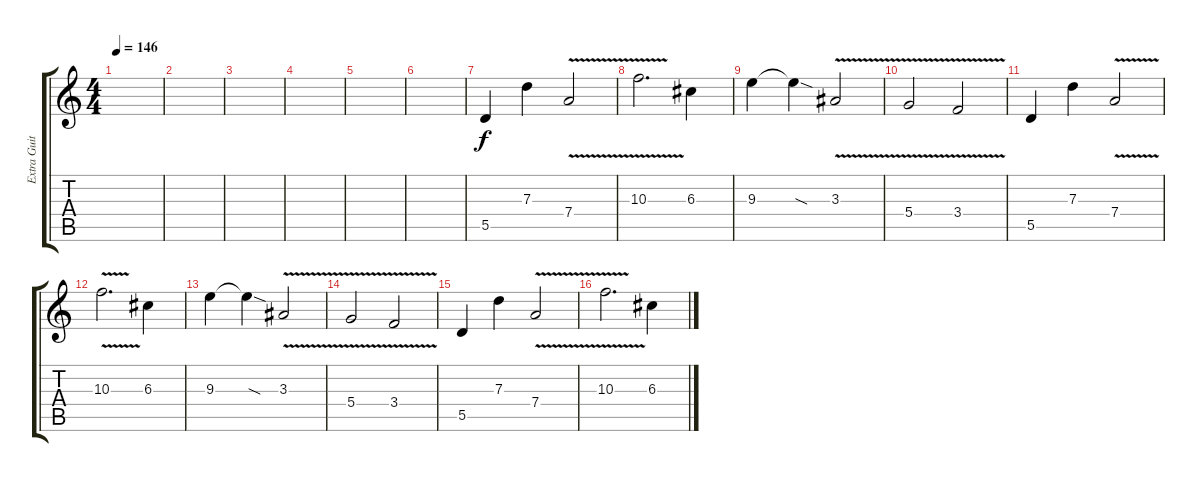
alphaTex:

\track ("Extra Guitar 2" "Extra Guit") {instrument distortionguitar}
\staff {score tabs}
\tuning (E4 B3 G3 D3 A2 D2) {hide}
\ts (4 4)
\tempo 146
\clef g2
\ks c
|
|
|
|
|
|
5.5.4 7.3.4 7.4{v}.2 |
10.3{v}.2{d} 6.3.4 |
9.3.4 9.3{sod t}.4 3.3{v}.2 |
5.4{v}.2 3.4{v}.2 |
5.5.4 7.3.4 7.4{v}.2 |
10.3{v}.2{d} 6.3.4 |
9.3.4 9.3{sod t}.4 3.3{v}.2 |
5.4{v}.2 3.4{v}.2 |
5.5.4 7.3.4 7.4{v}.2 |
10.3{v}.2{d} 6.3.4
